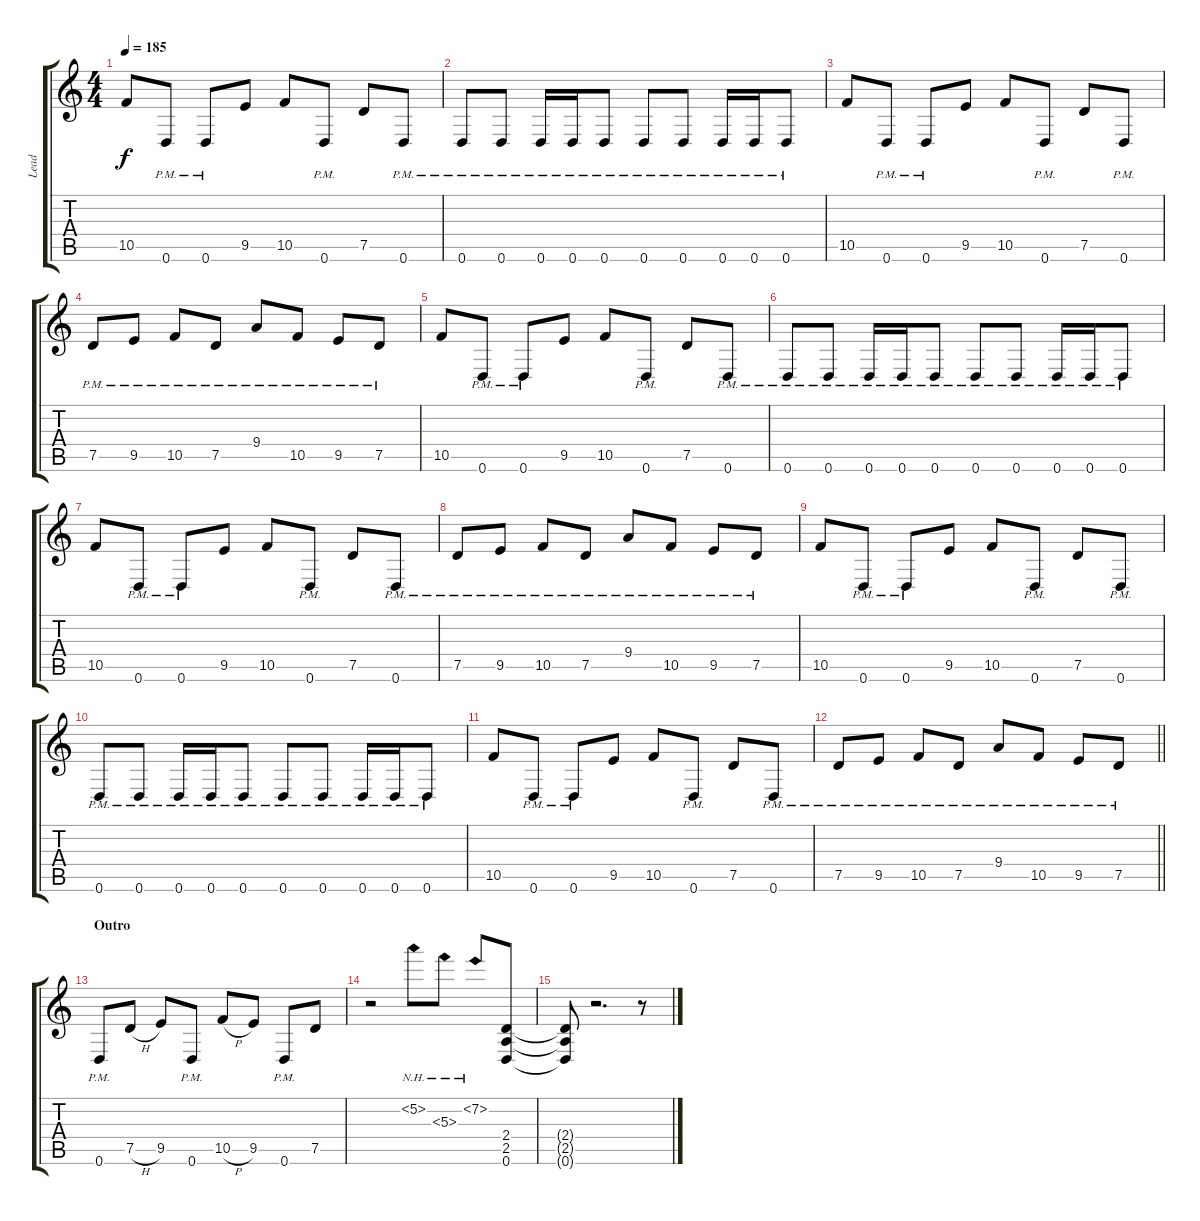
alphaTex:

\track ("Lead" "Lead") {instrument distortionguitar}
\staff {score tabs}
\tuning (D4 A3 F3 C3 G2 D2) {hide}
\ts (4 4)
\tempo 185
\clef g2
\ks c
10.5.8{dy f} 0.6{pm}.8 0.6{pm}.8 9.5.8 10.5.8 0.6{pm}.8 7.5.8 0.6{pm}.8 |
0.6{pm}.8 0.6{pm}.8 0.6{pm}.16 0.6{pm}.16 0.6{pm}.8 0.6{pm}.8 0.6{pm}.8 0.6{pm}.16 0.6{pm}.16 0.6{pm}.8 |
10.5.8 0.6{pm}.8 0.6{pm}.8 9.5.8 10.5.8 0.6{pm}.8 7.5.8 0.6{pm}.8 |
7.5{pm}.8 9.5{pm}.8 10.5{pm}.8 7.5{pm}.8 9.4{pm}.8 10.5{pm}.8 9.5{pm}.8 7.5{pm}.8 |
10.5.8 0.6{pm}.8 0.6{pm}.8 9.5.8 10.5.8 0.6{pm}.8 7.5.8 0.6{pm}.8 |
0.6{pm}.8 0.6{pm}.8 0.6{pm}.16 0.6{pm}.16 0.6{pm}.8 0.6{pm}.8 0.6{pm}.8 0.6{pm}.16 0.6{pm}.16 0.6{pm}.8 |
10.5.8 0.6{pm}.8 0.6{pm}.8 9.5.8 10.5.8 0.6{pm}.8 7.5.8 0.6{pm}.8 |
7.5{pm}.8 9.5{pm}.8 10.5{pm}.8 7.5{pm}.8 9.4{pm}.8 10.5{pm}.8 9.5{pm}.8 7.5{pm}.8 |
10.5.8 0.6{pm}.8 0.6{pm}.8 9.5.8 10.5.8 0.6{pm}.8 7.5.8 0.6{pm}.8 |
0.6{pm}.8 0.6{pm}.8 0.6{pm}.16 0.6{pm}.16 0.6{pm}.8 0.6{pm}.8 0.6{pm}.8 0.6{pm}.16 0.6{pm}.16 0.6{pm}.8 |
10.5.8 0.6{pm}.8 0.6{pm}.8 9.5.8 10.5.8 0.6{pm}.8 7.5.8 0.6{pm}.8 |
\barLineRight lightlight
7.5{pm}.8 9.5{pm}.8 10.5{pm}.8 7.5{pm}.8 9.4{pm}.8 10.5{pm}.8 9.5{pm}.8 7.5{pm}.8 |
\section ("" "Outro")
0.6{pm}.8 7.5{h}.8 9.5.8 0.6{pm}.8 10.5{h}.8 9.5.8 0.6{pm}.8 7.5.8 |
r.2 5.2{nh}.8 5.3{nh}.8 7.2{nh}.8 (2.4 2.5 0.6).8 |
(2.4{t} 2.5{t} 0.6{t}).8 r.2{d} r.8
